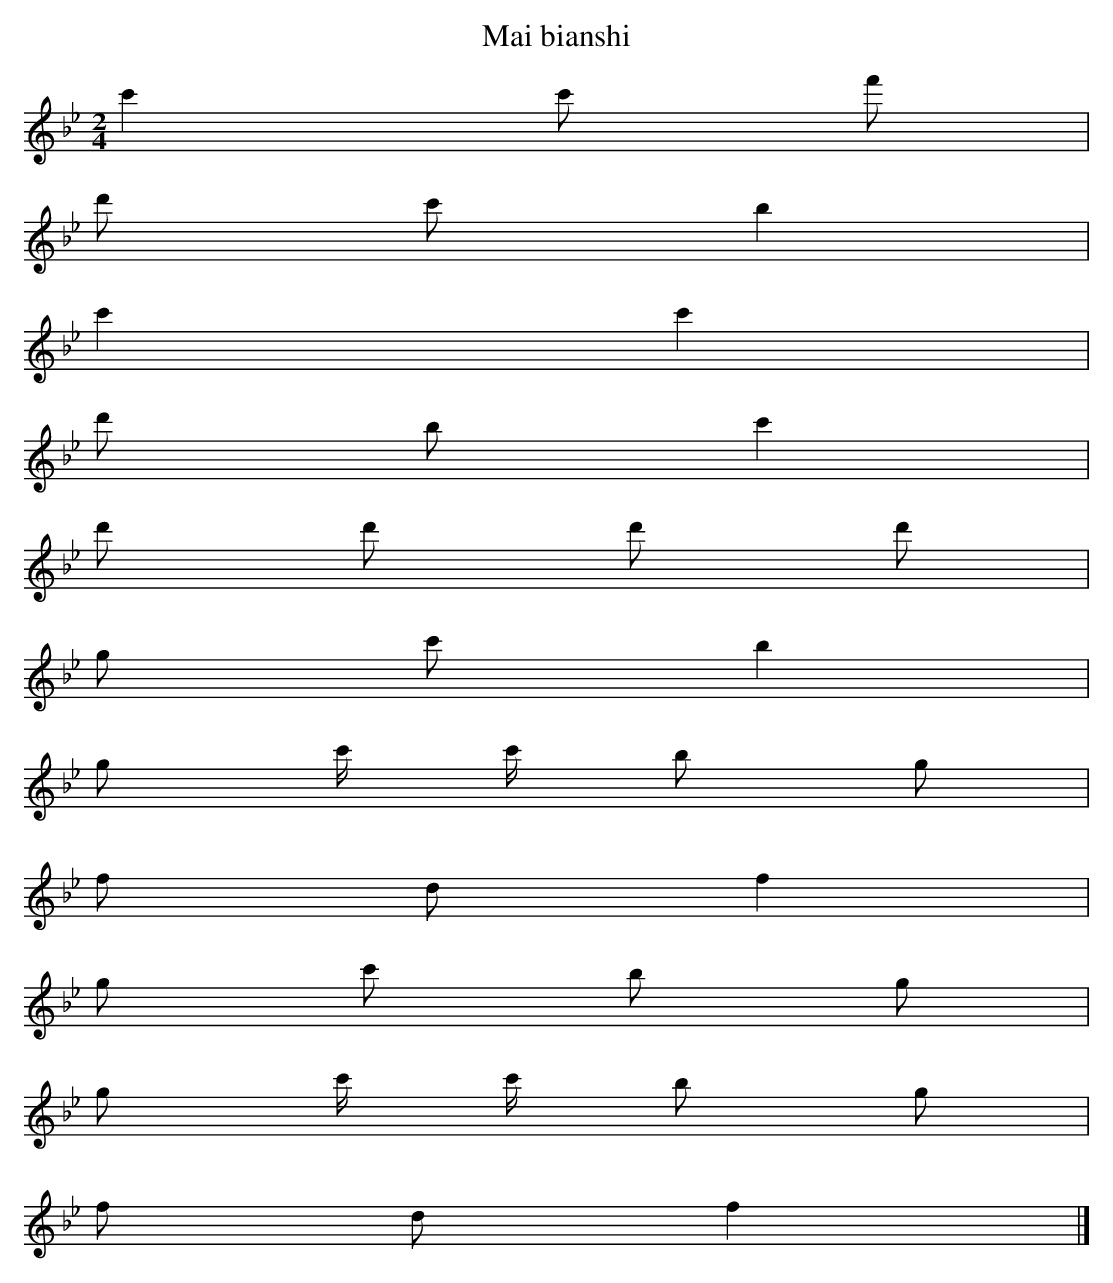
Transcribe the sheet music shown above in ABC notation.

X:1
T: Mai bianshi
L: 1/8
M: 2/4
K: Bb
c'2c' f' [I:setbarnb 1]|
d' c'b2 |
c'2c'2 |
d' bc'2 |
d' d' d' d' |
g c'b2 |
g c'/ c'/ b g |
f df2 |
g c' b g |
g c'/ c'/ b g |
f df2 |]
